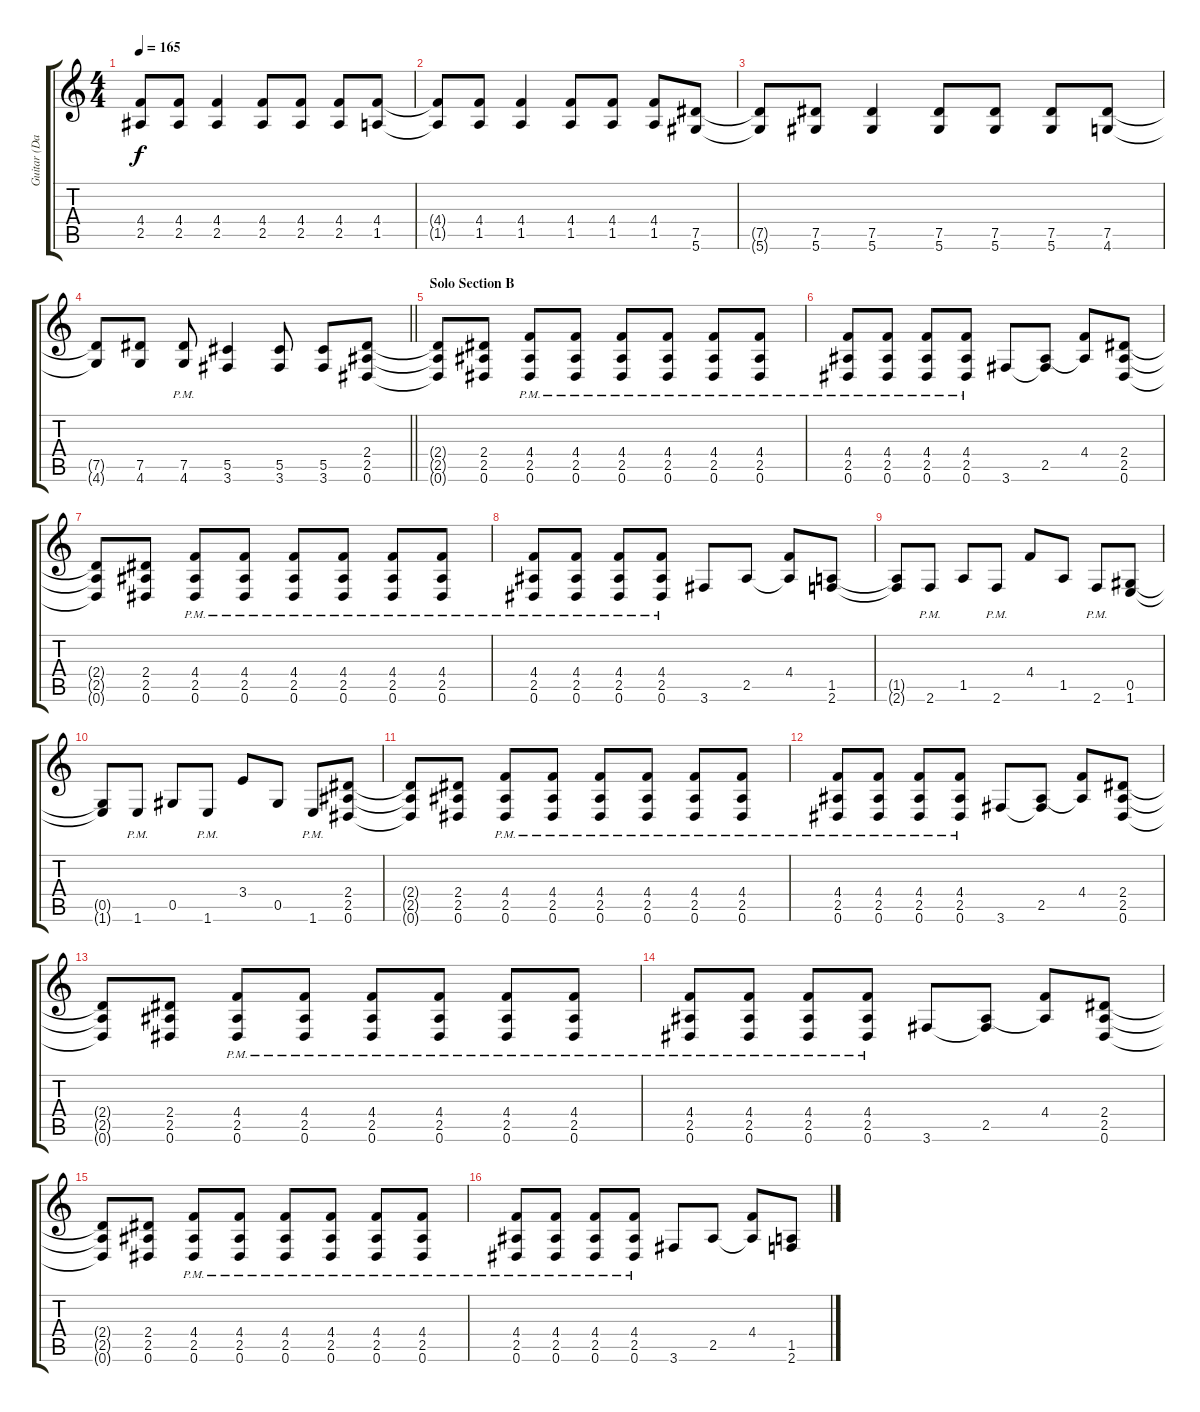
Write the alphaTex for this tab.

\track ("Guitar (Dan Gargiulo)" "Guitar (Da") {instrument distortionguitar}
\staff {score tabs}
\tuning (Eb4 Bb3 Gb3 Db3 Ab2 Eb2) {hide}
\ts (4 4)
\tempo 165
\clef g2
\ks c
(4.4{t} 2.5{t}).8{dy f} (4.4 2.5).8 (4.4 2.5).4 (4.4 2.5).8 (4.4 2.5).8 (4.4 2.5).8 (4.4 1.5).8 |
(4.4{t} 1.5{t}).8 (4.4 1.5).8 (4.4 1.5).4 (4.4 1.5).8 (4.4 1.5).8 (4.4 1.5).8 (7.5 5.6).8 |
(7.5{t} 5.6{t}).8 (7.5 5.6).8 (7.5 5.6).4 (7.5 5.6).8 (7.5 5.6).8 (7.5 5.6).8 (7.5 4.6).8 |
\barLineRight lightlight
(7.5{t} 4.6{t}).8 (7.5 4.6).8 (7.5{pm} 4.6{pm}).8 (5.5 3.6).4 (5.5 3.6).8 (5.5 3.6).8 (2.4 2.5 0.6).8 |
\section ("" "Solo Section B")
(2.4{t} 2.5{t} 0.6{t}).8 (2.4 2.5 0.6).8 (4.4{pm} 2.5{pm} 0.6{pm}).8 (4.4{pm} 2.5{pm} 0.6{pm}).8 (4.4{pm} 2.5{pm} 0.6{pm}).8 (4.4{pm} 2.5{pm} 0.6{pm}).8 (4.4{pm} 2.5{pm} 0.6{pm}).8 (4.4{pm} 2.5{pm} 0.6{pm}).8 |
(4.4{pm} 2.5{pm} 0.6{pm}).8 (4.4{pm} 2.5{pm} 0.6{pm}).8 (4.4{pm} 2.5{pm} 0.6{pm}).8 (4.4{pm} 2.5{pm} 0.6{pm}).8 3.6.8 (2.5 3.6{t}).8 (4.4 2.5{t}).8 (2.4 2.5 0.6).8 |
(2.4{t} 2.5{t} 0.6{t}).8 (2.4 2.5 0.6).8 (4.4{pm} 2.5{pm} 0.6{pm}).8 (4.4{pm} 2.5{pm} 0.6{pm}).8 (4.4{pm} 2.5{pm} 0.6{pm}).8 (4.4{pm} 2.5{pm} 0.6{pm}).8 (4.4{pm} 2.5{pm} 0.6{pm}).8 (4.4{pm} 2.5{pm} 0.6{pm}).8 |
(4.4{pm} 2.5{pm} 0.6{pm}).8 (4.4{pm} 2.5{pm} 0.6{pm}).8 (4.4{pm} 2.5{pm} 0.6{pm}).8 (4.4{pm} 2.5{pm} 0.6{pm}).8 3.6.8 2.5.8 (4.4 2.5{t}).8 (1.5 2.6).8 |
(1.5{t} 2.6{t}).8 2.6{pm}.8 1.5.8 2.6{pm}.8 4.4.8 1.5.8 2.6{pm}.8 (0.5 1.6).8 |
(0.5{t} 1.6{t}).8 1.6{pm}.8 0.5.8 1.6{pm}.8 3.4.8 0.5.8 1.6{pm}.8 (2.4 2.5 0.6).8 |
(2.4{t} 2.5{t} 0.6{t}).8 (2.4 2.5 0.6).8 (4.4{pm} 2.5{pm} 0.6{pm}).8 (4.4{pm} 2.5{pm} 0.6{pm}).8 (4.4{pm} 2.5{pm} 0.6{pm}).8 (4.4{pm} 2.5{pm} 0.6{pm}).8 (4.4{pm} 2.5{pm} 0.6{pm}).8 (4.4{pm} 2.5{pm} 0.6{pm}).8 |
(4.4{pm} 2.5{pm} 0.6{pm}).8 (4.4{pm} 2.5{pm} 0.6{pm}).8 (4.4{pm} 2.5{pm} 0.6{pm}).8 (4.4{pm} 2.5{pm} 0.6{pm}).8 3.6.8 (2.5 3.6{t}).8 (4.4 2.5{t}).8 (2.4 2.5 0.6).8 |
(2.4{t} 2.5{t} 0.6{t}).8 (2.4 2.5 0.6).8 (4.4{pm} 2.5{pm} 0.6{pm}).8 (4.4{pm} 2.5{pm} 0.6{pm}).8 (4.4{pm} 2.5{pm} 0.6{pm}).8 (4.4{pm} 2.5{pm} 0.6{pm}).8 (4.4{pm} 2.5{pm} 0.6{pm}).8 (4.4{pm} 2.5{pm} 0.6{pm}).8 |
(4.4{pm} 2.5{pm} 0.6{pm}).8 (4.4{pm} 2.5{pm} 0.6{pm}).8 (4.4{pm} 2.5{pm} 0.6{pm}).8 (4.4{pm} 2.5{pm} 0.6{pm}).8 3.6.8 (2.5 3.6{t}).8 (4.4 2.5{t}).8 (2.4 2.5 0.6).8 |
(2.4{t} 2.5{t} 0.6{t}).8 (2.4 2.5 0.6).8 (4.4{pm} 2.5{pm} 0.6{pm}).8 (4.4{pm} 2.5{pm} 0.6{pm}).8 (4.4{pm} 2.5{pm} 0.6{pm}).8 (4.4{pm} 2.5{pm} 0.6{pm}).8 (4.4{pm} 2.5{pm} 0.6{pm}).8 (4.4{pm} 2.5{pm} 0.6{pm}).8 |
(4.4{pm} 2.5{pm} 0.6{pm}).8 (4.4{pm} 2.5{pm} 0.6{pm}).8 (4.4{pm} 2.5{pm} 0.6{pm}).8 (4.4{pm} 2.5{pm} 0.6{pm}).8 3.6.8 2.5.8 (4.4 2.5{t}).8 (1.5 2.6).8
